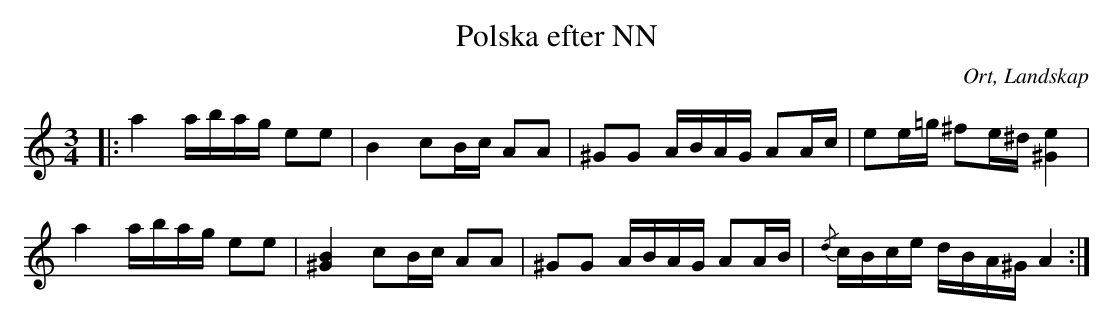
X:1
T:Polska efter NN
O:Ort, Landskap
M:3/4
L:1/16
K:C
|: a4 abag e2e2|B4 c2Bc A2A2|^G2G2 ABAG A2Ac|e2e=g ^f2e^d [^G4e4]|
a4 abag e2e2|[^G4B4] c2Bc A2A2|^G2G2 ABAG A2AB|{/d}cBce dBA^G A4:|
